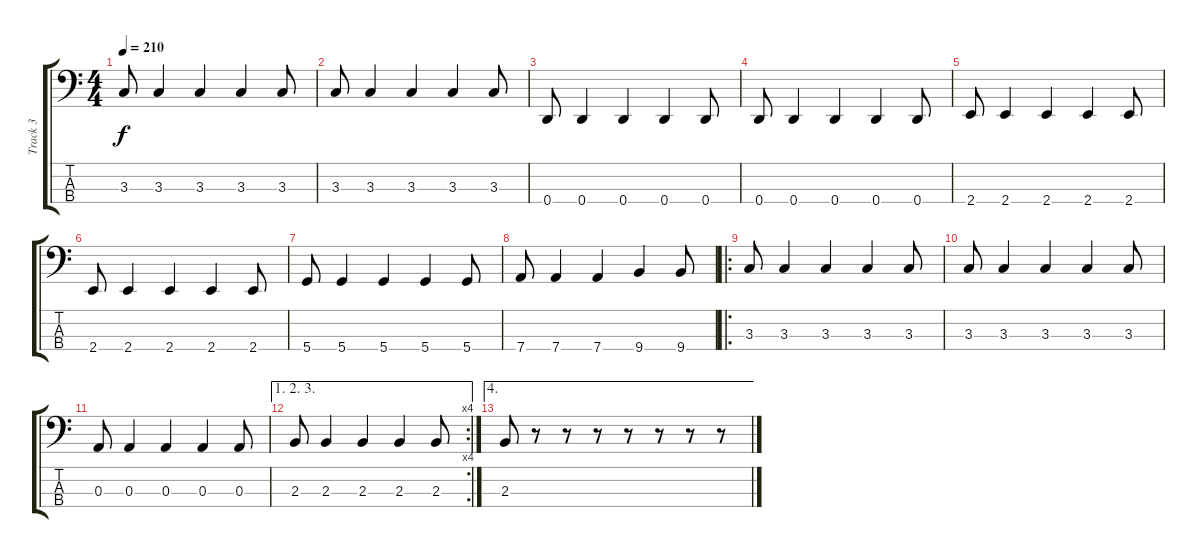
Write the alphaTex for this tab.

\track ("Track 3" "Track 3") {instrument electricbasspick}
\staff {score tabs}
\tuning (G2 D2 A1 D1) {hide}
\ts (4 4)
\tempo 210
\clef f4
\ks c
3.3.8{dy f} 3.3.4 3.3.4 3.3.4 3.3.8 |
3.3.8 3.3.4 3.3.4 3.3.4 3.3.8 |
0.4.8 0.4.4 0.4.4 0.4.4 0.4.8 |
0.4.8 0.4.4 0.4.4 0.4.4 0.4.8 |
2.4.8 2.4.4 2.4.4 2.4.4 2.4.8 |
2.4.8 2.4.4 2.4.4 2.4.4 2.4.8 |
5.4.8 5.4.4 5.4.4 5.4.4 5.4.8 |
7.4.8 7.4.4 7.4.4 9.4.4 9.4.8 |
\ro
3.3.8 3.3.4 3.3.4 3.3.4 3.3.8 |
3.3.8 3.3.4 3.3.4 3.3.4 3.3.8 |
0.3.8 0.3.4 0.3.4 0.3.4 0.3.8 |
\ae (1 2 3)
\rc 4
2.3.8 2.3.4 2.3.4 2.3.4 2.3.8 |
\ae 4
2.3.8 r.8 r.8 r.8 r.8 r.8 r.8 r.8
